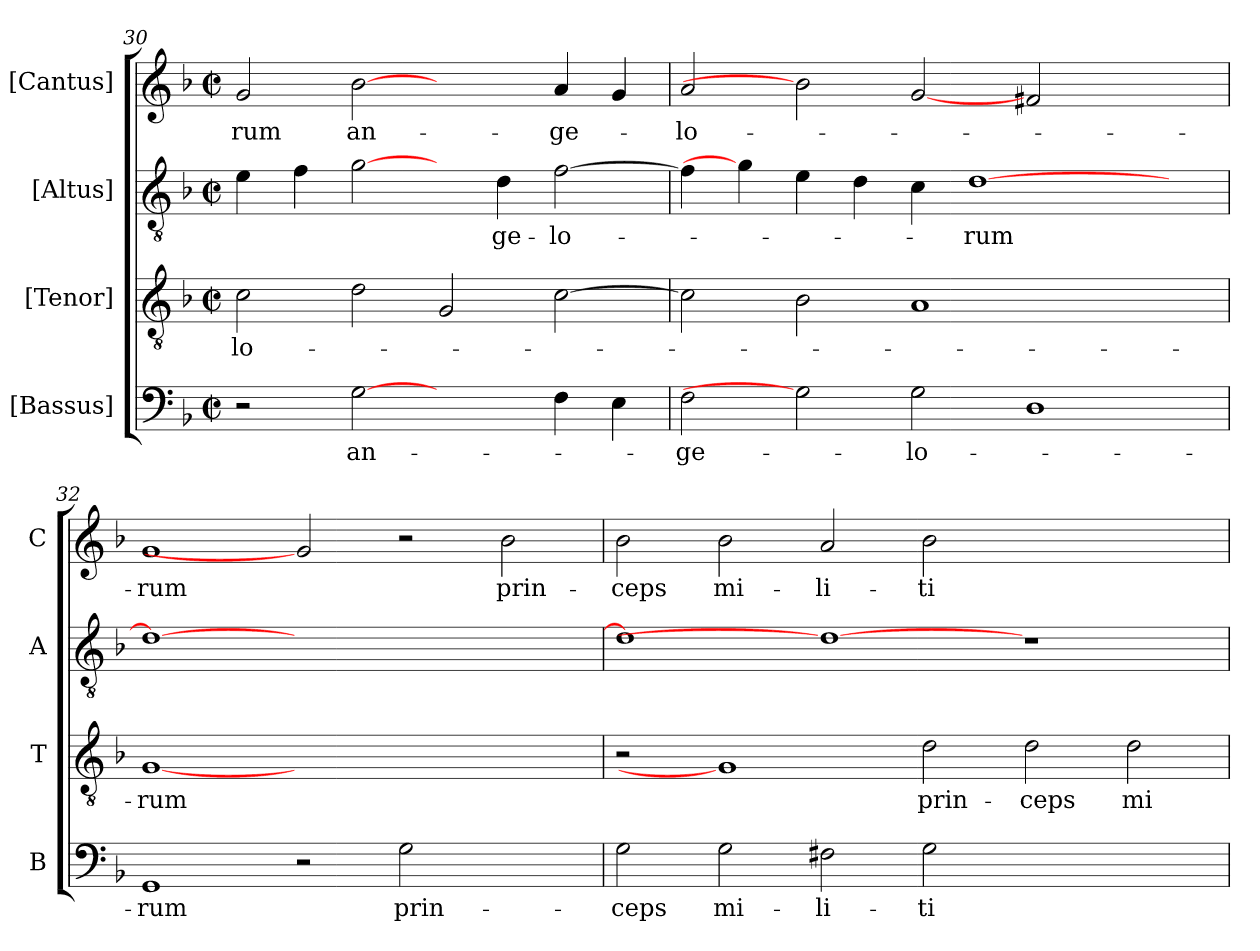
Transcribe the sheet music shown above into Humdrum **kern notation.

**kern	**text	**kern	**text	**kern	**text	**kern	**text
*part4	*part4	*part3	*part3	*part2	*part2	*part1	*part1
*staff4	*staff4	*staff3	*staff3	*staff2	*staff2	*staff1	*staff1
*I"[Bassus]	*	*I"[Tenor]	*	*I"[Altus]	*	*I"[Cantus]	*
*I'B	*	*I'T	*	*I'A	*	*I'C	*
!!LO:PB:g=z
*clefF4	*	*clefGv2	*	*clefGv2	*	*clefG2	*
*k[b-]	*	*k[b-]	*	*k[b-]	*	*k[b-]	*
*F:	*	*F:	*	*F:	*	*F:	*
*M2/2	*	*M2/2	*	*M2/2	*	*M2/2	*
*met(c|)	*	*met(c|)	*	*met(c|)	*	*met(c|)	*
=30	=30	=30	=30	=30	=30	=30	=30
!	!	!	!LO:LY:b	!	!	!	!LO:LY:b
2r	.	2c\	-lo-	4e\	.	2g/	-rum
.	.	.	.	4f\	.	.	.
!	!LO:LY:b	!	!	!	!	!	!LO:LY:b
[2G	an-	2d\	.	[2g\	.	[2b-	an-
2ryy	.	2G/	.	4ryy	.	2ryy	.
!	!	!	!	!	!LO:LY:b	!	!
.	.	.	.	4d\	-ge-	.	.
!	!	!	!	!	!LO:LY:b	!	!LO:LY:b
4F\	.	[2c\	.	[2f\	-lo-	4a/	-ge-
4E\	.	.	.	.	.	4g/	.
=31	=31	=31	=31	=31	=31	=31	=31
!	!LO:LY:b	!	!	!	!	!	!LO:LY:b
2F\	-ge-	2c\]	.	4f\]	.	2a/	-lo-
.	.	.	.	4g\]	.	.	.
2G]	.	2B-\	.	4e\	.	2b-]	.
.	.	.	.	4d\	.	.	.
!	!LO:LY:b	!	!	!	!	!	!
2G\	-lo-	1A	.	4c\	.	[2g	.
!	!	!	!	!	!LO:LY:b	!	!
.	.	.	.	[1d	-rum	.	.
1D	.	.	.	.	.	2f#X/	.
.	.	2ryy	.	.	.	2ryy	.
.	.	.	.	4ryy	.	.	.
=32	=32	=32	=32	=32	=32	=32	=32
!	!LO:LY:b	!	!LO:LY:b	!	!	!	!LO:LY:b
1GG	-rum	[1G	-rum	1d_	.	1g	-rum
2r	.	1.ryy	.	1.ryy	.	2g]	.
!	!LO:LY:b	!	!	!	!	!	!
2G\	prin-	.	.	.	.	2r	.
!	!	!	!	!	!	!	!LO:LY:b
2ryy	.	.	.	.	.	2b-\	prin-
=33	=33	=33	=33	=33	=33	=33	=33
!	!LO:LY:b	!	!	!	!	!	!LO:LY:b
2G\	-ceps	2r	.	1d]	.	2b-\	-ceps
!	!LO:LY:b	!	!	!	!	!	!LO:LY:b
2G\	mi-	1G]	.	.	.	2b-\	mi-
!	!LO:LY:b	!	!	!	!	!	!LO:LY:b
2F#X\	-li-	.	.	1d_	.	2a/	-li-
!	!LO:LY:b	!	!LO:LY:b	!	!	!	!LO:LY:b
2G\	-ti-	2d\	prin-	.	.	2b-\	-ti-
!	!	!	!LO:LY:b	!	!	!	!
1ryy	.	2d\	-ceps	1r	.	1ryy	.
!	!	!	!LO:LY:b	!	!	!	!
.	.	2d\	mi-	.	.	.	.
=	=	=	=	=	=	=	=
*-	*-	*-	*-	*-	*-	*-	*-
